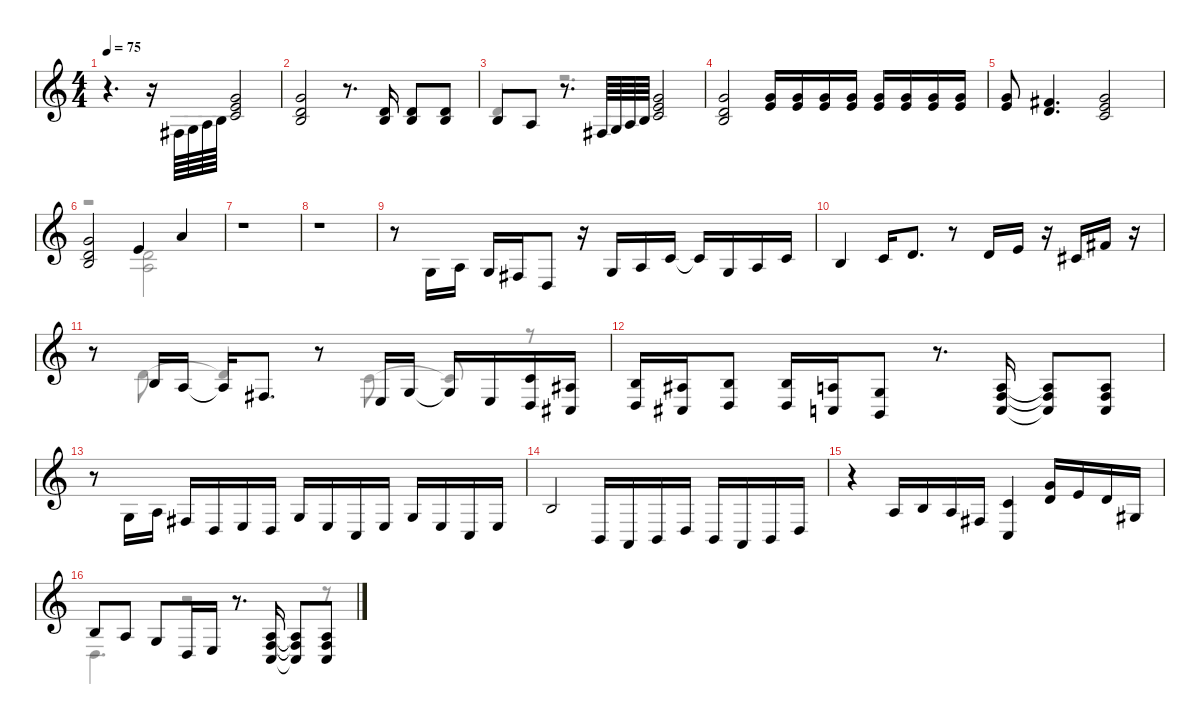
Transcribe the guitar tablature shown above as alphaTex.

\defaultSystemsLayout 4
\hideDynamics
\bracketExtendMode nobrackets
\singleTrackTrackNamePolicy hidden
\multiTrackTrackNamePolicy hidden
\otherSystemsTrackNameOrientation horizontal
\track ("John Paul Jones (Orgão)" "org.") {instrument drawbarorgan}
\staff {score}
\tuning (E4 B3 G3 D3 A2 E2 B1)
\voice
\ts (4 4)
\tempo 75
\clef g2
\ks c
r.4{d dy f beam Down} r.16{beam Down} 4.4{acc #}.64{beam Up} 0.3.64{beam Up} 2.3.64{beam Up} 0.2.64{beam Up} (0.1 1.2 12.3).2{beam Up} |
(3.1 0.2 7.3).2{beam Up} r.8{d beam Up} (3.2 4.3).16{beam Up} (0.2 7.3).8{beam Up} (0.2 7.3).8{beam Up} |
0.2.8{beam Up} 2.3.8{beam Up} r.8{d beam Up} 4.4{acc #}.64{beam Up} 0.3.64{beam Up} 2.3.64{beam Up} 0.2.64{beam Up} (0.1 1.2 12.3).2{beam Up} |
(3.1 0.2 7.3).2{beam Up} (0.1 8.2).16{beam Up} (0.1 8.2).16{beam Up} (0.1 8.2).16{beam Up} (0.1 8.2).16{beam Up} (0.1 8.2).16{beam Up} (0.1 8.2).16{beam Up} (0.1 8.2).16{beam Up} (0.1 8.2).16{beam Up} |
(0.1 8.2).8{beam Up} (2.1{acc #} 3.2).4{d beam Up} (0.1 1.2 12.3).2{beam Up} |
(3.1 0.2 7.3).2{beam Up} 0.1.4{beam Up} 5.1.4{beam Up} |
r.1{beam Down} |
r.1{beam Down} |
r.8{beam Down} 0.3.16{beam Up} 2.3.16{beam Up} 0.3.16{beam Up} 4.4{acc #}.16{beam Up} 0.4.8{beam Up} r.16{beam Up} 0.3.16{beam Down} 2.3.16{beam Down} 1.2.16{beam Down} 1.2{t}.16{beam Up} 0.3.16{beam Up} 2.3.16{beam Up} 1.2.16{beam Up} |
0.2.4{beam Up} 1.2.16{beam Up} 3.2.8{d beam Up} r.8{beam Up} 3.2.16{beam Up} 0.1.16{beam Up} r.16{beam Up} 2.2{acc #}.16{beam Up} 2.1{acc #}.16{beam Up} r.16{beam Up} |
r.8{beam Up} 0.2.16{beam Up} 2.3.16{beam Up} 2.3{t}.16{beam Up} 4.4{acc #}.8{d beam Up} r.8{beam Up} 2.4.16{beam Up} 0.3.16{beam Up} 0.3{t}.16{beam Up} 2.4.16{beam Up} (1.2 0.4).16{beam Up} (3.3{acc #} 4.5{acc #}).16{beam Up} |
(0.2 0.4).16{beam Up} (3.3{acc #} 4.5{acc #}).16{beam Up} (0.2 0.4).8{beam Up} (0.2 0.4).16{beam Up} (2.3 3.5).16{beam Up} (0.3 2.5).8{beam Up} r.8{d beam Up} (2.3 3.4 3.5).16{beam Up} (2.3{t} 3.4{t} 3.5{t}).8{beam Up} (2.3 3.4 3.5).8{beam Up} |
r.8{beam Down} 0.3.16{beam Up} 2.3.16{beam Up} 4.4{acc #}.16{beam Up} 0.4.16{beam Up} 2.4.16{beam Up} 0.4.16{beam Up} 0.3.16{beam Up} 2.4.16{beam Up} 3.5.16{beam Up} 2.4.16{beam Up} 0.3.16{beam Up} 2.4.16{beam Up} 3.5.16{beam Up} 2.4.16{beam Up} |
0.2.2{beam Up} 2.5.16{beam Up} 0.5.16{beam Up} 2.5.16{beam Up} 0.4.16{beam Up} 2.5.16{beam Up} 0.5.16{beam Up} 2.5.16{beam Up} 0.4.16{beam Up} |
r.4{beam Down} 2.3.16{beam Up} 0.2.16{beam Up} 2.3.16{beam Up} 4.4{acc #}.16{beam Up} (1.2 3.5).4{beam Up} (3.1 3.2).16{beam Up} 0.1.16{beam Up} 3.2.16{beam Up} 1.3{acc #}.16{beam Up} |
0.2.8{beam Up} 2.3.8{beam Up} 0.3.8{beam Up} 0.4.16{beam Up} 2.4.16{beam Up} r.8{d beam Up} (2.3 3.4 3.5).16{beam Up} (2.3{t} 3.4{t} 3.5{t}).8{beam Up} (2.3 3.4 3.5).8{beam Up}
\voice
\clef g2
\ottava regular
\simile none
\ks c
|
|
3.2.4{beam Up} r.2{d beam Down} |
|
|
r.2{beam Down} (3.2 2.3).2{beam Down} |
|
|
|
|
r.8{beam Down} 3.2.8{beam Up} 3.2{t}.4{beam Up} r.8{beam Down} 1.2.8{beam Up} 1.2{t}.8{beam Up} r.8{beam Down} |
|
|
|
|
0.4.4{d beam Down} r.2{beam Down} r.8{beam Down}
